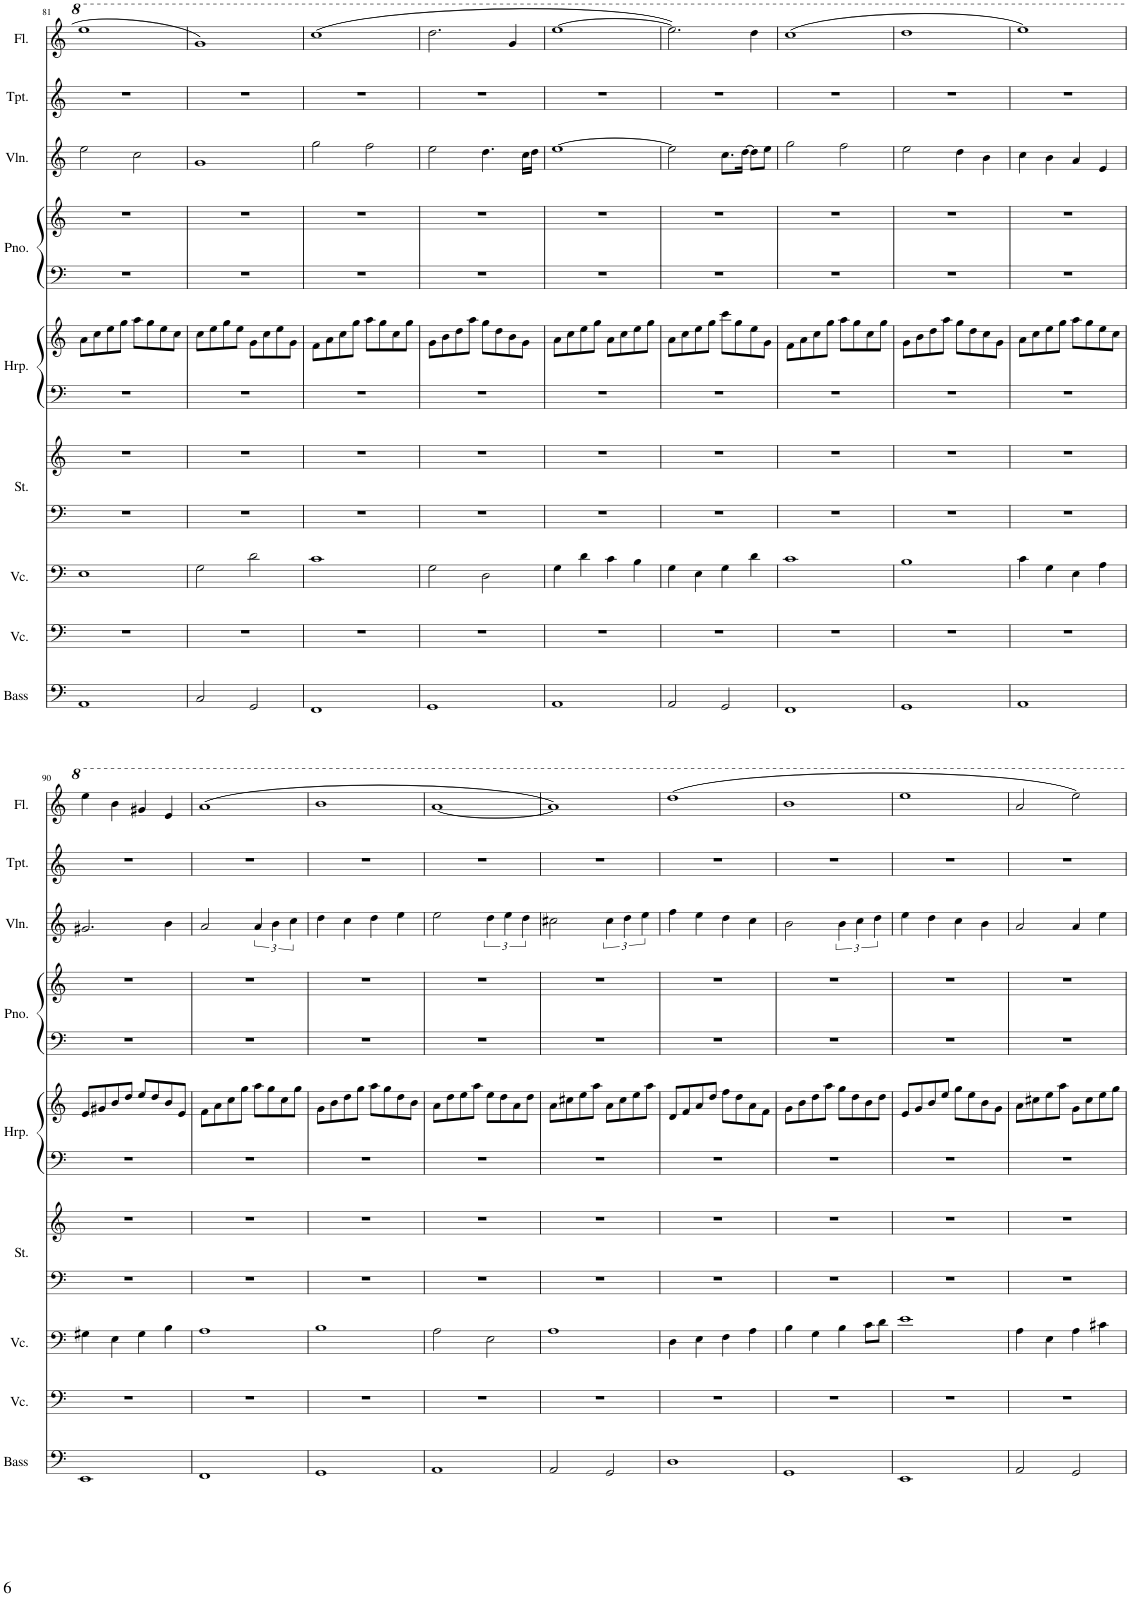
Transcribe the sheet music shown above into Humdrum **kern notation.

**kern	**kern	**kern	**kern	**kern	**kern	**kern	**kern	**kern	**kern	**kern	**kern
*part9	*part8	*part7	*part6	*part6	*part5	*part5	*part4	*part4	*part3	*part2	*part1
*staff12	*staff11	*staff10	*staff9	*staff8	*staff7	*staff6	*staff5	*staff4	*staff3	*staff2	*staff1
*I"Acoustic Bass	*I"Violoncello	*I"Violoncello	*I"Strings	*	*I"Harp	*	*I"Piano	*	*I"Violin	*I"Trumpet	*I"Flute
*I'Bass	*I'Vc.	*I'Vc.	*I'St.	*	*I'Hrp.	*	*I'Pno.	*	*I'Vln.	*I'Tpt.	*I'Fl.
!!LO:PB:g=z
*clefF4	*clefF4	*clefF4	*clefF4	*clefG2	*clefF4	*clefG2	*clefF4	*clefG2	*clefG2	*clefG2	*clefG2
*Trd7c12	*	*	*	*	*	*	*	*	*	*Trd1c2	*
*k[]	*k[]	*k[]	*k[]	*k[]	*k[]	*k[]	*k[]	*k[]	*k[]	*k[]	*k[]
*M4/4	*M4/4	*M4/4	*M4/4	*M4/4	*M4/4	*M4/4	*M4/4	*M4/4	*M4/4	*M4/4	*M4/4
=81	=81	=81	=81	=81	=81	=81	=81	=81	=81	=81	=81
1AA	1r	1E	1r	1r	1r	8a\L	1r	1r	2ee\	1r	1eee
.	.	.	.	.	.	8cc\	.	.	.	.	.
.	.	.	.	.	.	8ee\	.	.	.	.	.
.	.	.	.	.	.	8gg\J	.	.	.	.	.
.	.	.	.	.	.	8aa\L	.	.	2cc\	.	.
.	.	.	.	.	.	8gg\	.	.	.	.	.
.	.	.	.	.	.	8ee\	.	.	.	.	.
.	.	.	.	.	.	8cc\J	.	.	.	.	.
=82	=82	=82	=82	=82	=82	=82	=82	=82	=82	=82	=82
2C/	1r	2G\	1r	1r	1r	8cc\L	1r	1r	1g	1r	1gg
.	.	.	.	.	.	8ee\	.	.	.	.	.
.	.	.	.	.	.	8gg\	.	.	.	.	.
.	.	.	.	.	.	8ee\J	.	.	.	.	.
2GG/	.	2d\	.	.	.	8g\L	.	.	.	.	.
.	.	.	.	.	.	8cc\	.	.	.	.	.
.	.	.	.	.	.	8ee\	.	.	.	.	.
.	.	.	.	.	.	8g\J	.	.	.	.	.
=83	=83	=83	=83	=83	=83	=83	=83	=83	=83	=83	=83
1FF	1r	1c	1r	1r	1r	8f\L	1r	1r	2gg\	1r	(1ccc
.	.	.	.	.	.	8a\	.	.	.	.	.
.	.	.	.	.	.	8cc\	.	.	.	.	.
.	.	.	.	.	.	8gg\J	.	.	.	.	.
.	.	.	.	.	.	8aa\L	.	.	2ff\	.	.
.	.	.	.	.	.	8gg\	.	.	.	.	.
.	.	.	.	.	.	8cc\	.	.	.	.	.
.	.	.	.	.	.	8gg\J	.	.	.	.	.
=84	=84	=84	=84	=84	=84	=84	=84	=84	=84	=84	=84
1GG	1r	2G\	1r	1r	1r	8g\L	1r	1r	2ee\	1r	2.ddd\
.	.	.	.	.	.	8b\	.	.	.	.	.
.	.	.	.	.	.	8dd\	.	.	.	.	.
.	.	.	.	.	.	8aa\J	.	.	.	.	.
.	.	2D\	.	.	.	8gg\L	.	.	4.dd\	.	.
.	.	.	.	.	.	8dd\	.	.	.	.	.
.	.	.	.	.	.	8b\	.	.	.	.	4gg/
.	.	.	.	.	.	8g\J	.	.	16cc\LL	.	.
.	.	.	.	.	.	.	.	.	16dd\JJ	.	.
=85	=85	=85	=85	=85	=85	=85	=85	=85	=85	=85	=85
1AA	1r	4G\	1r	1r	1r	8a\L	1r	1r	[1ee	1r	[1eee
.	.	.	.	.	.	8cc\	.	.	.	.	.
.	.	4d\	.	.	.	8ee\	.	.	.	.	.
.	.	.	.	.	.	8gg\J	.	.	.	.	.
.	.	4c\	.	.	.	8a\L	.	.	.	.	.
.	.	.	.	.	.	8cc\	.	.	.	.	.
.	.	4B\	.	.	.	8ee\	.	.	.	.	.
.	.	.	.	.	.	8gg\J	.	.	.	.	.
=86	=86	=86	=86	=86	=86	=86	=86	=86	=86	=86	=86
2AA/	1r	4G\	1r	1r	1r	8a\L	1r	1r	2ee\]	1r	2.eee\])
.	.	.	.	.	.	8cc\	.	.	.	.	.
.	.	4E\	.	.	.	8ee\	.	.	.	.	.
.	.	.	.	.	.	8gg\J	.	.	.	.	.
2GG/	.	4G\	.	.	.	8ccc\L	.	.	8.cc\L	.	.
.	.	.	.	.	.	8gg\	.	.	.	.	.
.	.	.	.	.	.	.	.	.	[16dd\Jk	.	.
.	.	4d\	.	.	.	8ee\	.	.	8dd\L]	.	4ddd\
.	.	.	.	.	.	8g\J	.	.	8ee\J	.	.
=87	=87	=87	=87	=87	=87	=87	=87	=87	=87	=87	=87
1FF	1r	1c	1r	1r	1r	8f\L	1r	1r	2gg\	1r	(1ccc
.	.	.	.	.	.	8a\	.	.	.	.	.
.	.	.	.	.	.	8cc\	.	.	.	.	.
.	.	.	.	.	.	8gg\J	.	.	.	.	.
.	.	.	.	.	.	8aa\L	.	.	2ff\	.	.
.	.	.	.	.	.	8gg\	.	.	.	.	.
.	.	.	.	.	.	8cc\	.	.	.	.	.
.	.	.	.	.	.	8gg\J	.	.	.	.	.
=88	=88	=88	=88	=88	=88	=88	=88	=88	=88	=88	=88
1GG	1r	1B	1r	1r	1r	8g\L	1r	1r	2ee\	1r	1ddd
.	.	.	.	.	.	8b\	.	.	.	.	.
.	.	.	.	.	.	8dd\	.	.	.	.	.
.	.	.	.	.	.	8aa\J	.	.	.	.	.
.	.	.	.	.	.	8gg\L	.	.	4dd\	.	.
.	.	.	.	.	.	8dd\	.	.	.	.	.
.	.	.	.	.	.	8cc\	.	.	4b\	.	.
.	.	.	.	.	.	8g\J	.	.	.	.	.
=89	=89	=89	=89	=89	=89	=89	=89	=89	=89	=89	=89
1AA	1r	4c\	1r	1r	1r	8a\L	1r	1r	4cc\	1r	1eee)
.	.	.	.	.	.	8cc\	.	.	.	.	.
.	.	4G\	.	.	.	8ee\	.	.	4b\	.	.
.	.	.	.	.	.	8gg\J	.	.	.	.	.
.	.	4E\	.	.	.	8aa\L	.	.	4a/	.	.
.	.	.	.	.	.	8gg\	.	.	.	.	.
.	.	4A\	.	.	.	8ee\	.	.	4e/	.	.
.	.	.	.	.	.	8cc\J	.	.	.	.	.
!!LO:LB:g=z
=90	=90	=90	=90	=90	=90	=90	=90	=90	=90	=90	=90
1EE	1r	4G#X\	1r	1r	1r	8e/L	1r	1r	2.g#X/	1r	4eee\
.	.	.	.	.	.	8g#X/	.	.	.	.	.
.	.	4E\	.	.	.	8b/	.	.	.	.	4bb\
.	.	.	.	.	.	8dd/J	.	.	.	.	.
.	.	4G#\	.	.	.	8ee/L	.	.	.	.	4gg#X/
.	.	.	.	.	.	8dd/	.	.	.	.	.
.	.	4B\	.	.	.	8b/	.	.	4b\	.	4ee/
.	.	.	.	.	.	8e/J	.	.	.	.	.
=91	=91	=91	=91	=91	=91	=91	=91	=91	=91	=91	=91
1FF	1r	1A	1r	1r	1r	8f\L	1r	1r	2a/	1r	(1aa
.	.	.	.	.	.	8a\	.	.	.	.	.
.	.	.	.	.	.	8cc\	.	.	.	.	.
.	.	.	.	.	.	8gg\J	.	.	.	.	.
.	.	.	.	.	.	8aa\L	.	.	6a/	.	.
.	.	.	.	.	.	8gg\	.	.	.	.	.
.	.	.	.	.	.	.	.	.	6b\	.	.
.	.	.	.	.	.	8cc\	.	.	.	.	.
.	.	.	.	.	.	.	.	.	6cc\	.	.
.	.	.	.	.	.	8gg\J	.	.	.	.	.
=92	=92	=92	=92	=92	=92	=92	=92	=92	=92	=92	=92
1GG	1r	1B	1r	1r	1r	8g\L	1r	1r	4dd\	1r	1bb
.	.	.	.	.	.	8b\	.	.	.	.	.
.	.	.	.	.	.	8dd\	.	.	4cc\	.	.
.	.	.	.	.	.	8gg\J	.	.	.	.	.
.	.	.	.	.	.	8aa\L	.	.	4dd\	.	.
.	.	.	.	.	.	8gg\	.	.	.	.	.
.	.	.	.	.	.	8dd\	.	.	4ee\	.	.
.	.	.	.	.	.	8b\J	.	.	.	.	.
=93	=93	=93	=93	=93	=93	=93	=93	=93	=93	=93	=93
1AA	1r	2A\	1r	1r	1r	8a\L	1r	1r	2ee\	1r	[1aa
.	.	.	.	.	.	8dd\	.	.	.	.	.
.	.	.	.	.	.	8ee\	.	.	.	.	.
.	.	.	.	.	.	8aa\J	.	.	.	.	.
.	.	2E\	.	.	.	8ee\L	.	.	6dd\	.	.
.	.	.	.	.	.	8dd\	.	.	.	.	.
.	.	.	.	.	.	.	.	.	6ee\	.	.
.	.	.	.	.	.	8a\	.	.	.	.	.
.	.	.	.	.	.	.	.	.	6dd\	.	.
.	.	.	.	.	.	8dd\J	.	.	.	.	.
=94	=94	=94	=94	=94	=94	=94	=94	=94	=94	=94	=94
2AA/	1r	1A	1r	1r	1r	8a\L	1r	1r	2cc#X\	1r	1aa])
.	.	.	.	.	.	8cc#X\	.	.	.	.	.
.	.	.	.	.	.	8ee\	.	.	.	.	.
.	.	.	.	.	.	8aa\J	.	.	.	.	.
2GG/	.	.	.	.	.	8a\L	.	.	6cc#\	.	.
.	.	.	.	.	.	8cc#\	.	.	.	.	.
.	.	.	.	.	.	.	.	.	6dd\	.	.
.	.	.	.	.	.	8ee\	.	.	.	.	.
.	.	.	.	.	.	.	.	.	6ee\	.	.
.	.	.	.	.	.	8aa\J	.	.	.	.	.
=95	=95	=95	=95	=95	=95	=95	=95	=95	=95	=95	=95
1D	1r	4D\	1r	1r	1r	8d/L	1r	1r	4ff\	1r	(1ddd
.	.	.	.	.	.	8f/	.	.	.	.	.
.	.	4E\	.	.	.	8a/	.	.	4ee\	.	.
.	.	.	.	.	.	8dd/J	.	.	.	.	.
.	.	4F\	.	.	.	8ff\L	.	.	4dd\	.	.
.	.	.	.	.	.	8dd\	.	.	.	.	.
.	.	4A\	.	.	.	8a\	.	.	4cc\	.	.
.	.	.	.	.	.	8f\J	.	.	.	.	.
=96	=96	=96	=96	=96	=96	=96	=96	=96	=96	=96	=96
1GG	1r	4B\	1r	1r	1r	8g\L	1r	1r	2b\	1r	1bb
.	.	.	.	.	.	8b\	.	.	.	.	.
.	.	4G\	.	.	.	8dd\	.	.	.	.	.
.	.	.	.	.	.	8aa\J	.	.	.	.	.
.	.	4B\	.	.	.	8gg\L	.	.	6b\	.	.
.	.	.	.	.	.	8dd\	.	.	.	.	.
.	.	.	.	.	.	.	.	.	6cc\	.	.
.	.	8c\L	.	.	.	8b\	.	.	.	.	.
.	.	.	.	.	.	.	.	.	6dd\	.	.
.	.	8d\J	.	.	.	8dd\J	.	.	.	.	.
=97	=97	=97	=97	=97	=97	=97	=97	=97	=97	=97	=97
1EE	1r	1e	1r	1r	1r	8e/L	1r	1r	4ee\	1r	1eee
.	.	.	.	.	.	8g/	.	.	.	.	.
.	.	.	.	.	.	8b/	.	.	4dd\	.	.
.	.	.	.	.	.	8ee/J	.	.	.	.	.
.	.	.	.	.	.	8gg\L	.	.	4cc\	.	.
.	.	.	.	.	.	8ee\	.	.	.	.	.
.	.	.	.	.	.	8b\	.	.	4b\	.	.
.	.	.	.	.	.	8g\J	.	.	.	.	.
=98	=98	=98	=98	=98	=98	=98	=98	=98	=98	=98	=98
2AA/	1r	4A\	1r	1r	1r	8a\L	1r	1r	2a/	1r	2aa/
.	.	.	.	.	.	8cc#X\	.	.	.	.	.
.	.	4E\	.	.	.	8ee\	.	.	.	.	.
.	.	.	.	.	.	8aa\J	.	.	.	.	.
2GG/	.	4A\	.	.	.	8g\L	.	.	4a/	.	2eee\)
.	.	.	.	.	.	8cc#\	.	.	.	.	.
.	.	4c#X\	.	.	.	8ee\	.	.	4ee\	.	.
.	.	.	.	.	.	8gg\J	.	.	.	.	.
=	=	=	=	=	=	=	=	=	=	=	=
*-	*-	*-	*-	*-	*-	*-	*-	*-	*-	*-	*-
